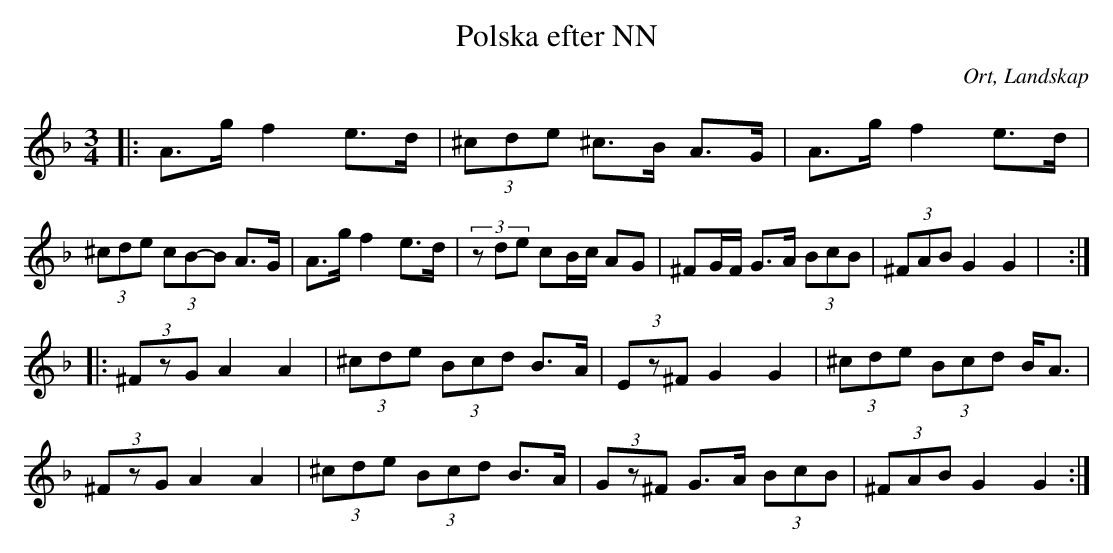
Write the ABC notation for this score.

X:1
T:Polska efter NN
O:Ort, Landskap
M:3/4
L:1/8
K:Dm
|: A>g f2 e>d|(3^cde ^c>B A>G|A>g f2 e>d|(3^cde (3cB-B A>G|A>g f2 e>d|(3zde cB/c/ AG|^FG/F/ G>A (3BcB|(3^FAB G2 G2|  :|
|:(3^FzG A2 A2|(3^cde (3Bcd B>A|(3Ez^F G2 G2|(3^cde (3Bcd B<A|
(3^FzG A2 A2|(3^cde (3Bcd B>A| (3Gz^F G>A (3BcB|(3^FAB G2 G2:|
